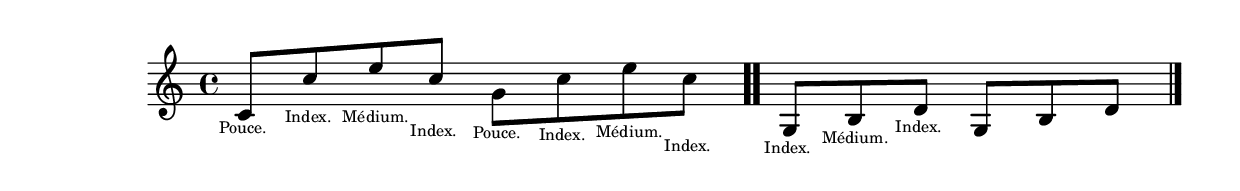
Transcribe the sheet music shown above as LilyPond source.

\version "2.24.3"
\language "english"

\layout {
  ragged-last = ##f
}

\relative {
  c'8
  _\markup \halign #-.2 \teeny "Pouce."
  c'
  _\markup \halign #-.2 \teeny "Index."
  e
  _\markup \halign #-.2 \teeny "Médium."
  c
  _\markup \halign #-.2 \teeny "Index."
  g
  _\markup \halign #-.2 \teeny "Pouce."
  c
  _\markup \halign #-.2 \teeny "Index."
  e
  _\markup \halign #-.2 \teeny "Médium."
  c
  _\markup \halign #-.2 \teeny "Index."
  \bar ".."
  \time 6/8
  \omit Staff.TimeSignature
  g,
  _\markup \halign #-.2 \teeny "Index."
  b
  _\markup \halign #-.2 \teeny "Médium."
  d
  _\markup \halign #-.2 \teeny "Index."
  g,
  b
  d
  \bar "|."
}